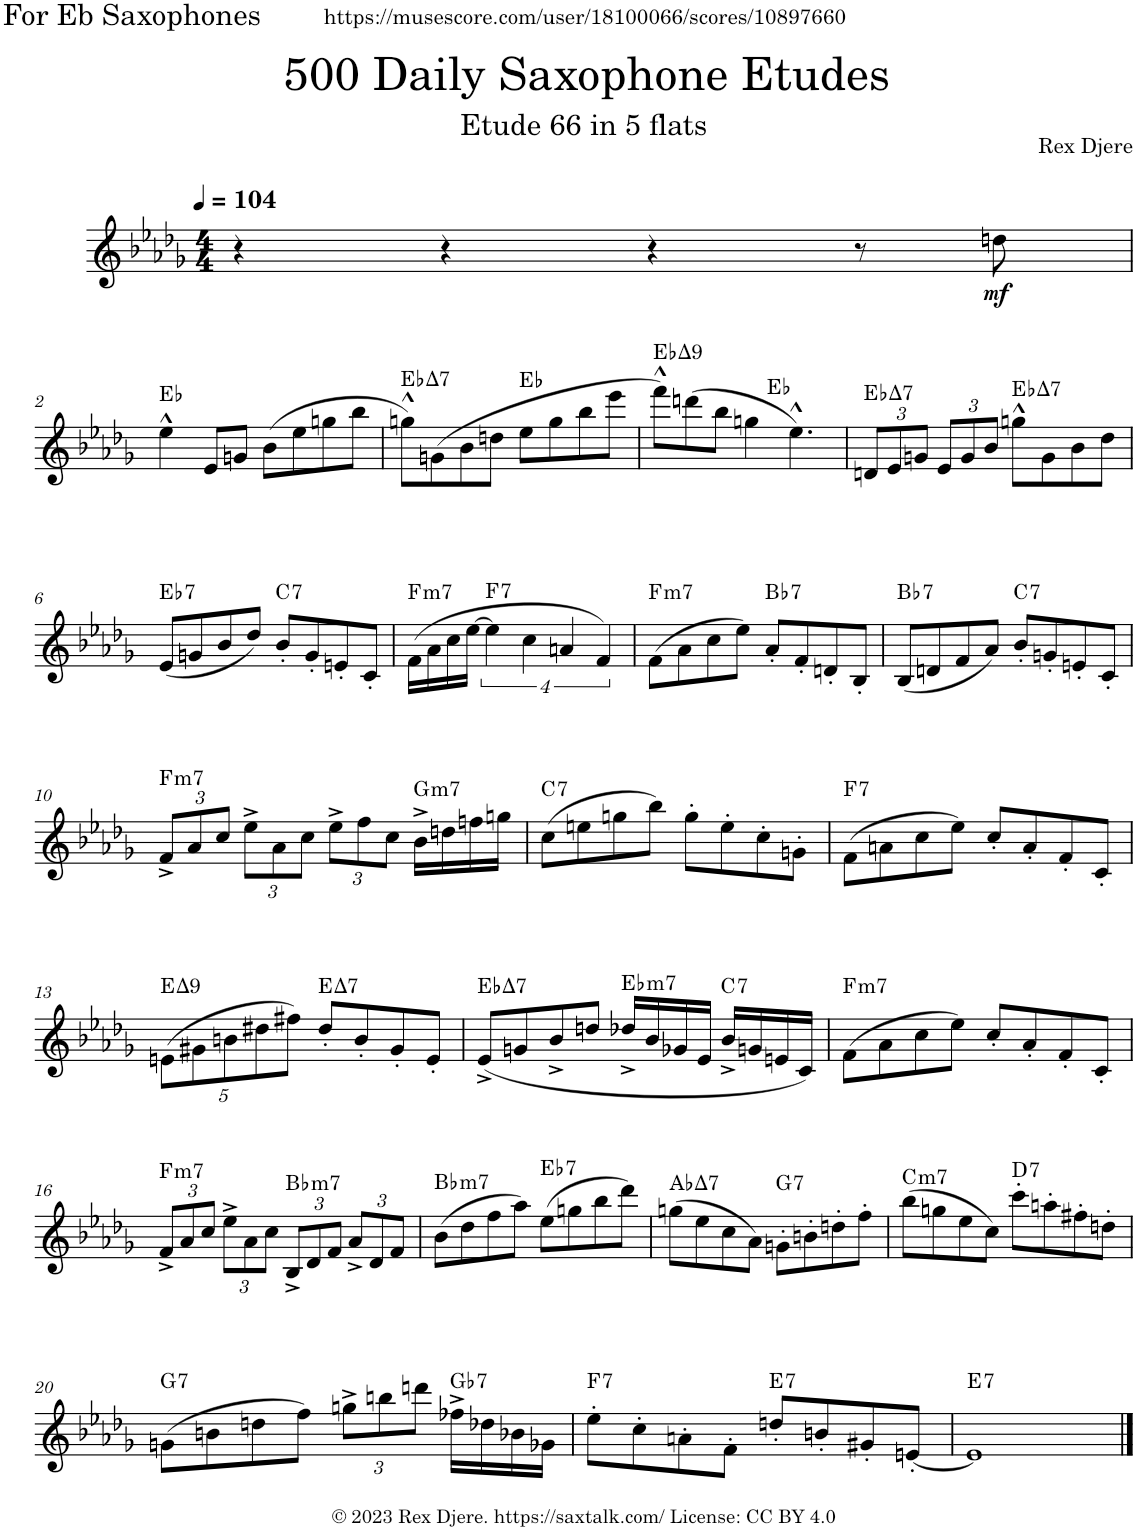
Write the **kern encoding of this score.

**kern	**dynam	**harte
*part1	*part1	*part1
*staff1	*staff1	*
*I"Alto Saxophone	*	*
*I'A. Sax.	*	*
*clefG2	*	*
*Trd5c9	*	*
*k[b-e-a-d-g-]	*	*
*M4/4	*	*
*MM104	*	*
=1	=1	=1
4r	.	.
4r	.	.
4r	.	.
8r	.	.
!	!LO:DY:b	!
8ddn\	mf	.
!!LO:LB:g=z
=2	=2	=2
4ee-^^\	.	Eb:maj
8e-/L	.	.
8gn/J	.	.
(8b-\L	.	.
8ee-\	.	.
8ggn\	.	.
8bb-\J	.	.
=3	=3	=3
!	!	!LO:H:kt=7
8ggn^^\L)	.	Eb:maj7
(8gn\	.	.
8b-\	.	.
8ddn\J	.	.
8ee-\L	.	Eb:maj
8gg\	.	.
8bb-\	.	.
8eee-\J	.	.
=4	=4	=4
!	!	!LO:H:kt=9
*^	*	*
8fff^^\L)	2ryy	.	Eb:maj9
(8dddn\	.	.	.
8bb-\J	.	.	.
4ggn\	.	.	.
.	2ryy	.	Eb:maj
4.ee-^^\)	.	.	.
*v	*v	*	*
=5	=5	=5
*Xbrackettup	*	*
*^	*	*
!	!	!	!LO:H:kt=7
*v	*v	*	*
12dn/L	.	Eb:maj7
12e-/	.	.
12gn/J	.	.
12e-/L	.	.
12g/	.	.
12b-/J	.	.
!	!	!LO:H:kt=7
8ggn^^\L	.	Eb:maj7
8g\	.	.
8b-\	.	.
8dd-\J	.	.
!!LO:LB:g=z
=6	=6	=6
!	!	!LO:H:kt=7
(8e-/L	.	Eb:7
8gn/	.	.
8b-/	.	.
8dd-/J)	.	.
!	!	!LO:H:kt=7
8b-'/L	.	C:7
8g'/	.	.
8en'/	.	.
8c'/J	.	.
=7	=7	=7
!	!	!LO:H:kt=m7
(16f\LL	.	F:min7
16a-\	.	.
16cc\	.	.
[16ee-\JJ	.	.
*brackettup	*	*
!	!	!LO:H:kt=7
16%3ee-\]	.	F:7
16%3cc\	.	.
16%3an/	.	.
16%3f/)	.	.
=8	=8	=8
!	!	!LO:H:kt=m7
(8f\L	.	F:min7
8a-\	.	.
8cc\	.	.
8ee-\J)	.	.
!	!	!LO:H:kt=7
8a-'/L	.	Bb:7
8f'/	.	.
8dn'/	.	.
8B-'/J	.	.
=9	=9	=9
!	!	!LO:H:kt=7
(8B-/L	.	Bb:7
8dn/	.	.
8f/	.	.
8a-/J)	.	.
!	!	!LO:H:kt=7
8b-'/L	.	C:7
8gn'/	.	.
8en'/	.	.
8c'/J	.	.
!!LO:LB:g=z
=10	=10	=10
*Xbrackettup	*	*
!	!	!LO:H:kt=m7
12f^/L	.	F:min7
12a-/	.	.
12cc/J	.	.
12ee-^\L	.	.
12a-\	.	.
12cc\J	.	.
12ee-^\L	.	.
12ff\	.	.
12cc\J	.	.
!	!	!LO:H:kt=m7
16b-^\LL	.	G:min7
16ddn\	.	.
16ffn\	.	.
16ggn\JJ	.	.
=11	=11	=11
!	!	!LO:H:kt=7
(8cc\L	.	C:7
8een\	.	.
8ggn\	.	.
8bb-\J)	.	.
8gg'\L	.	.
8ee'\	.	.
8cc'\	.	.
8gn'\J	.	.
=12	=12	=12
!	!	!LO:H:kt=7
(8f\L	.	F:7
8an\	.	.
8cc\	.	.
8ee-\J)	.	.
8cc'/L	.	.
8a'/	.	.
8f'/	.	.
8c'/J	.	.
!!LO:LB:g=z
=13	=13	=13
!	!	!LO:H:kt=9
(10en\L	.	E:maj9
10g#X\	.	.
10bn\	.	.
10dd#X\	.	.
10ff#X\J)	.	.
!	!	!LO:H:kt=7
8dd#'/L	.	E:maj7
8b'/	.	.
8g#'/	.	.
8e'/J	.	.
=14	=14	=14
!	!	!LO:H:kt=7
(8e-^/L	.	Eb:maj7
8gn/	.	.
8b-^/	.	.
8ddn/J	.	.
!	!	!LO:H:kt=m7
16dd-X^/LL	.	Eb:min7
16b-/	.	.
16g-X/	.	.
16e-/JJ	.	.
!	!	!LO:H:kt=7
16b-^/LL	.	C:7
16gn/	.	.
16en/	.	.
16c/JJ)	.	.
=15	=15	=15
!	!	!LO:H:kt=m7
(8f\L	.	F:min7
8a-\	.	.
8cc\	.	.
8ee-\J)	.	.
8cc'/L	.	.
8a-'/	.	.
8f'/	.	.
8c'/J	.	.
!!LO:LB:g=z
=16	=16	=16
!	!	!LO:H:kt=m7
12f^/L	.	F:min7
12a-/	.	.
12cc/J	.	.
12ee-^\L	.	.
12a-\	.	.
12cc\J	.	.
!	!	!LO:H:kt=m7
12B-^/L	.	Bb:min7
12d-/	.	.
12f/J	.	.
12a-^/L	.	.
12d-/	.	.
12f/J	.	.
=17	=17	=17
!	!	!LO:H:kt=m7
(8b-\L	.	Bb:min7
8dd-\	.	.
8ff\	.	.
8aa-\J)	.	.
!	!	!LO:H:kt=7
(8ee-\L	.	Eb:7
8ggn\	.	.
8bb-\	.	.
8ddd-\J)	.	.
=18	=18	=18
!	!	!LO:H:kt=7
(8ggn\L	.	Ab:maj7
8ee-\	.	.
8cc\	.	.
8a-\J)	.	.
!	!	!LO:H:kt=7
8gn'\L	.	G:7
8bn'\	.	.
8ddn'\	.	.
8ff'\J	.	.
=19	=19	=19
!	!	!LO:H:kt=m7
(8bb-\L	.	C:min7
8ggn\	.	.
8ee-\	.	.
8cc\J)	.	.
!	!	!LO:H:kt=7
8ccc'\L	.	D:7
8aan'\	.	.
8ff#X'\	.	.
8ddn'\J	.	.
!!LO:LB:g=z
=20	=20	=20
!	!	!LO:H:kt=7
(8gn\L	.	G:7
8bn\	.	.
8ddn\	.	.
8ff\J)	.	.
12ggn^\L	.	.
12bbn\	.	.
12dddn\J	.	.
!	!	!LO:H:kt=7
16ff-X^\LL	.	Gb:7
16dd-X\	.	.
16b-X\	.	.
16g-X\JJ	.	.
=21	=21	=21
!	!	!LO:H:kt=7
8ee-'\L	.	F:7
8cc'\	.	.
8an'\	.	.
8f'\J	.	.
!	!	!LO:H:kt=7
8ddn'/L	.	E:7
8bn'/	.	.
8g#X'/	.	.
[8en'/J	.	.
=22	=22	=22
!	!	!LO:H:kt=7
1e]	.	E:7
==	==	==
*-	*-	*-
